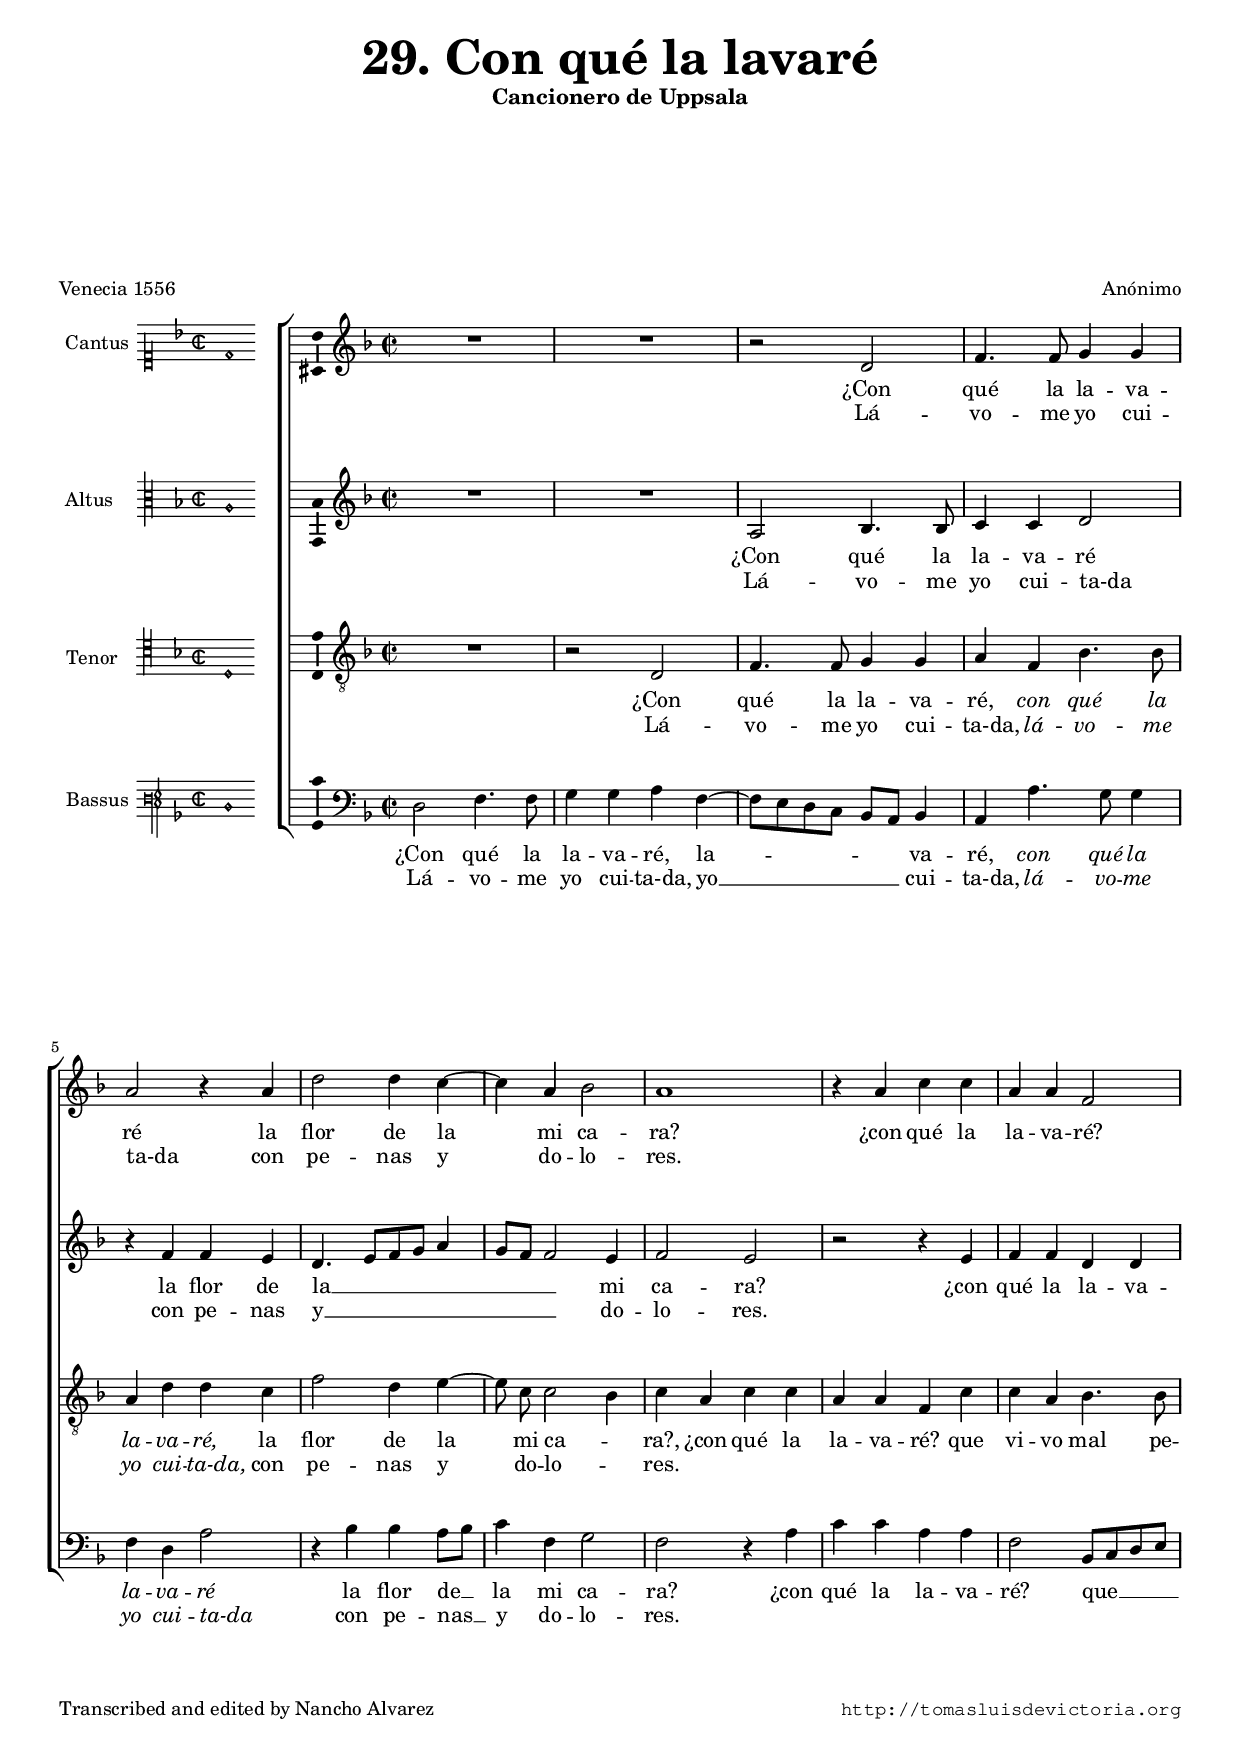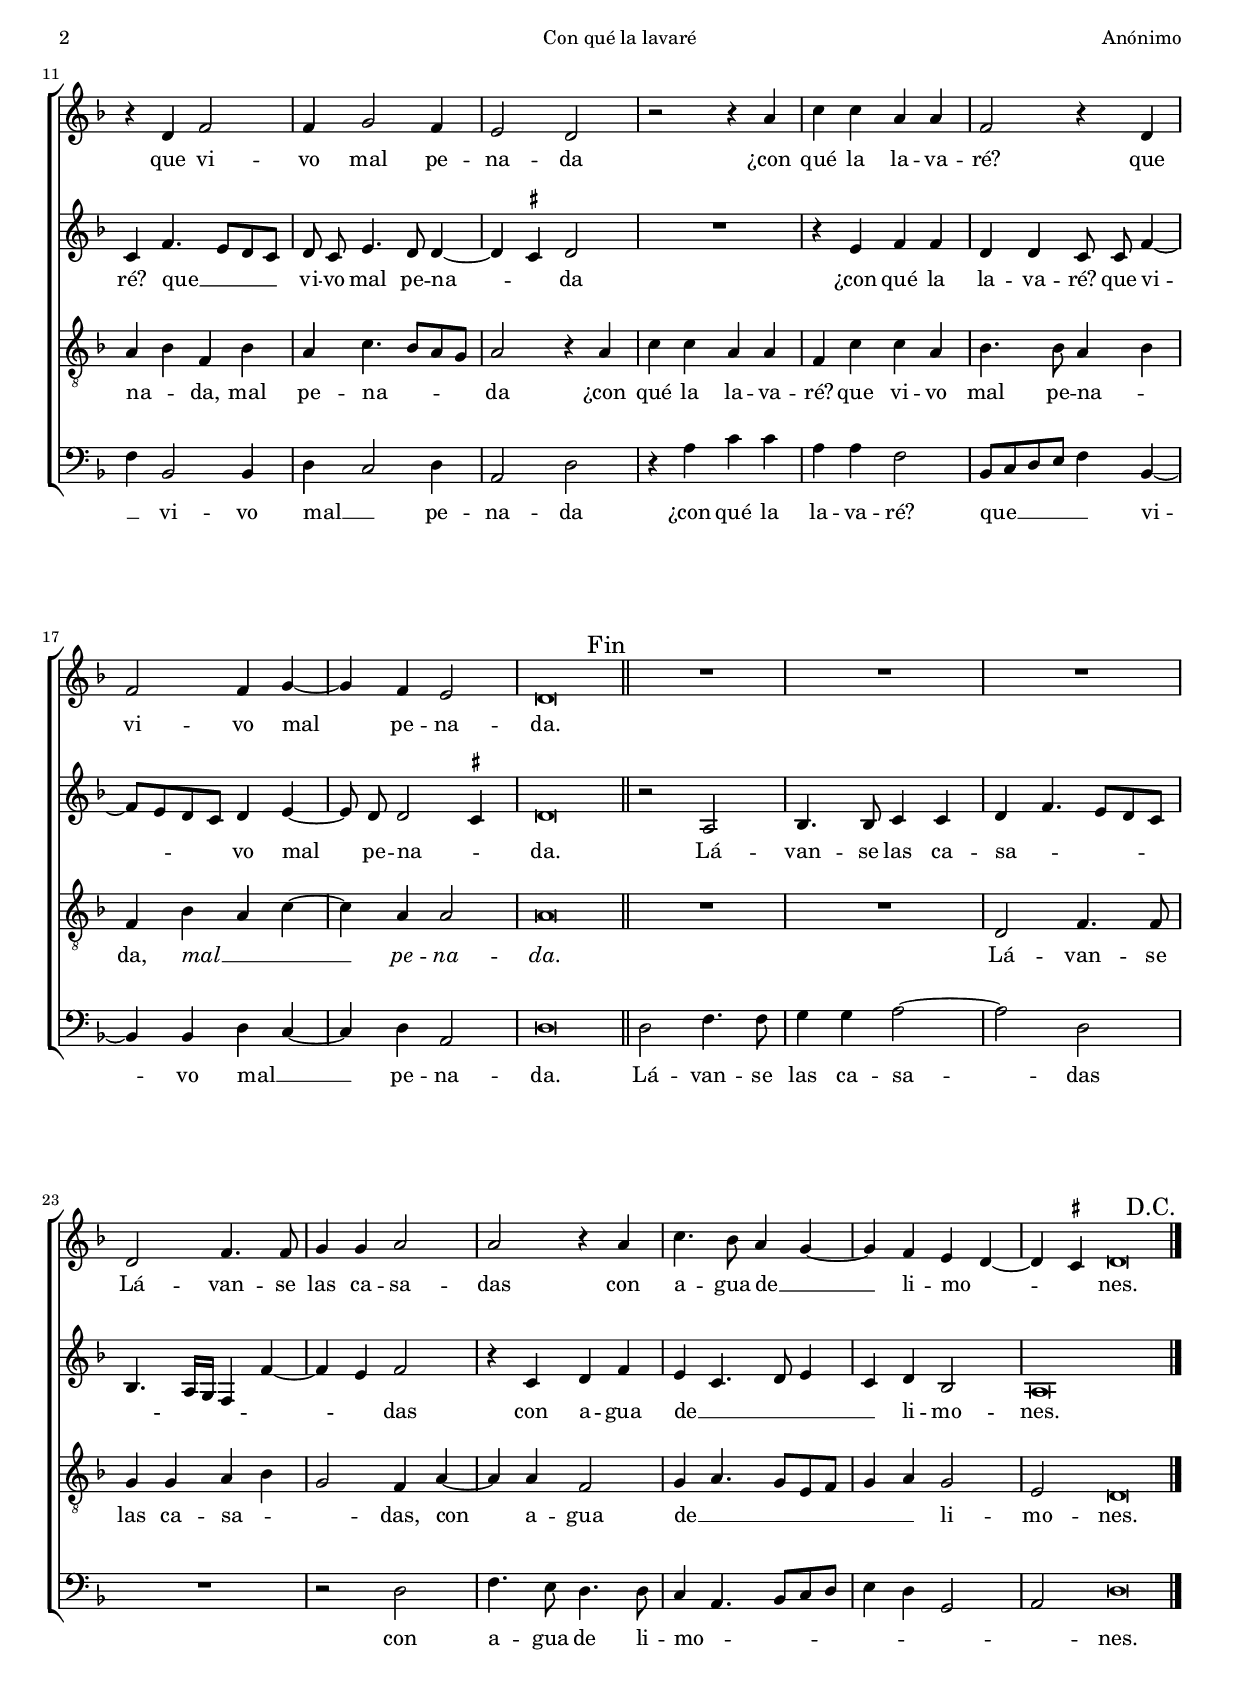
\version "2.18.0"

#(set-default-paper-size "a4")
#(set-global-staff-size 16.7)
#(ly:set-option 'point-and-click #f)
%mobile -s15.0 -i3.2

italicas=\override LyricText.font-shape = #'italic
rectas=\override LyricText.font-shape = #'upright
ss=\once \set suggestAccidentals = ##t
incipitwidth = 20
mtempo={\tempo 4 = 100}
mtempob={\tempo 4 = 50}
mt=#(define-music-function (parser location offset) (number?) ; move lyric text
      #{ \once \override LyricText.X-offset = -$offset #})

htitle="Con qué la lavaré"
hcomposer="Anónimo"

\header {
	title=\markup{\fontsize #4 "29. Con qué la lavaré"}
	subtitle="Cancionero de Uppsala"
	subsubtitle=\markup{\null \vspace #6 }
	composer="Anónimo"
        pdfauthor=\composer
	%opus="(-)"
	poet=\markup{"Venecia 1556"}
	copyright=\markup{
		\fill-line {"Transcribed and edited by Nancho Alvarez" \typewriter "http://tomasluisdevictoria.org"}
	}
%	tagline=""
}



%%%%%%%%%%%%%%%%%%%%%%%%%%%%%%%%%%%%%%%%%%%%%%%%%%%%%%%%%%%%%%%%%%%%%%%%%%%%%5

global={\key f \major \time 2/2 \skip 1*19 \bar "||" 
					\skip 1*9 \bar "|."
}

cantus={
	R1*4/4 |
	R1*4/4 |
	r2 d' |
	f'4. f'8 g'4 g' |
%5
	a'2 r4 a' |
	d''2 d''4 c'' ~ |
	c'' a' bes'2 |
	a'1 |
	r4 a' c'' c'' |
%10
	a' a' f'2 |
	r4 d' f'2 |
	f'4 g'2 f'4 |
	e'2 d' |
	r r4 a' |
%15
	c'' c'' a' a' |
	f'2 r4 d' |
	f'2 f'4 g' ~ |
	g' f' e'2 |
	d'\breve*1/2
        \override Score.RehearsalMark.self-alignment-X=#right
        \mark \markup{"Fin"}
%20
	R1*4/4 |
	R1*4/4 |
	R1*4/4 |
	d'2 f'4. f'8 |
	g'4 g' a'2 |
%25
	a' r4 a' |
	c''4. bes'8 a'4 g' ~ |
	g' f' e' d' ~ |
	d' \ss cis' d'\breve*1/4
        \mark \markup{"D.C."}
}

altus={
	R1*4/4 |
	R1*4/4 |
	a2 bes4. bes8 |
	c'4 c' d'2 | % d'4 d'
%5
	r4 f' f' e' |
	d'4.  e'8[ f' g'] a'4 |
	g'8 f' f'2 e'4 |
	f'2 e' |
	r r4 e' |
%10
	f' f' d' d' |
	c' f'4. e'8 d' c' |
	\set Staff.autoBeaming = ##f
	d' c' e'4. d'8 d'4 ~ |
	\set Staff.autoBeaming = ##t
	d' \ss cis' d'2 |
	R1*4/4 |
%15
	r4 e' f' f' |
	\set Staff.autoBeaming = ##f
	d' d' c'8 c' f'4 ~ |
	\set Staff.autoBeaming = ##t
	f'8 e' d' c' d'4 e' ~ |
	\set Staff.autoBeaming = ##f
	e'8 d' d'2 \ss cis'4 |
	\set Staff.autoBeaming = ##t
	d'\breve*1/2 |
%20
	r2 a |
	bes4. bes8 c'4 c' |
	d' f'4. e'8 d' c' |
	bes4. a16 g f4 f' ~ |
	f' e' f'2 |
%25
	r4 c' d' f' |
	e' c'4. d'8 e'4 |
	c' d' bes2 |
	a\breve*1/2
}

tenor={
	R1*4/4 |
	r2 d |
	f4. f8 g4 g |
	a f bes4. bes8 |
%5
	a4 d' d' c' |
	f'2 d'4 e' ~ |
	\set Staff.autoBeaming = ##f
	e'8 c' c'2 bes4 |
	\set Staff.autoBeaming = ##t
	c' a c' c' |
	a a f c' |
%10
	c' a bes4. bes8 |
	a4 bes f bes |
	a c'4. bes8 a g |
	a2 r4 a |
	c' c' a a |
%15
	f c' c' a |
	bes4. bes8 a4 bes |
	f bes a c' ~ |
	c' a a2 |
	a\breve*1/2 |
%20
	R1*4/4 |
	R1*4/4 |
	d2 f4. f8 |
	g4 g a bes |
	g2 f4 a ~ |
%25
	a a f2 |
	g4 a4. g8 e f |
	g4 a g2 |
	e d\breve*1/4
}

bassus={
	d2 f4. f8 |
	g4 g a f ~ |
	f8 e d c bes, a, bes,4 |
	a, a4. g8 g4 |
%5
	f d a2 |
	r4 bes bes a8 bes |
	c'4 f g2 |
	f r4 a |
	c' c' a a |
%10
	f2 bes,8 c d e |
	f4 bes,2 bes,4 |
	d c2 d4 |
	a,2 d |
	r4 a c' c' |
%15
	a a f2 |
	bes,8 c d e f4 bes, ~ |
	bes, bes, d c ~ |
	c d a,2 |
	d\breve*1/2 |
%20
	d2 f4. f8 |
	g4 g a2 ~ |
	a d |
	R1*4/4 |
	r2 d |
%25
	f4. e8 d4. d8 |
	c4 a,4. bes,8 c d |
	e4 d g,2 |
	a, d\breve*1/4
}

textocantus=\lyricmode{
¿Con qué la la -- va -- ré
la flor de la _ mi ca -- ra?
¿con qué la la -- va -- ré?
que vi -- vo mal pe -- na -- da
¿con qué la la -- va -- ré?
que vi -- vo mal _ pe -- na -- da.
Lá -- van -- se las ca -- sa -- das
con a -- gua de __ _ _ li -- mo -- _ _ _ nes.
}
textocantusb=\lyricmode{
Lá -- vo -- me yo cui -- \mt #0 ta-da 
con pe -- nas y _ do -- lo -- res.
}

textoaltus=\lyricmode{
¿Con qué la la -- va -- ré
la flor de la __ _ _ _ _ _ _ _ mi ca -- ra?
¿con qué la la -- va -- ré?
que __ _ _ _ vi -- vo mal pe -- na -- _ _ da % tal vez "que _ vi -- vo mal pe -- na -- _ _ _ _ da" 
¿con qué la la -- va -- ré?
que vi -- _ _ _ _ vo mal _ pe -- na -- _ da.
Lá -- van -- se las ca -- sa -- _ _ _ _ _ _ _ _ _ _ _ das
con a -- gua de __ _ _ _ _ li -- mo -- nes.
}
textoaltusb=\lyricmode{
Lá -- vo -- me yo cui -- \mt #0 ta-da 
con pe -- nas y __ _ _ _ _ _ _ _ do -- lo -- res.
}

textotenor=\lyricmode{
¿Con qué la la -- va -- ré,
\italicas
con qué la la -- va -- ré,
\rectas
la flor de la _ mi ca -- _ ra?,
¿con qué la la -- va -- ré?
que vi -- vo mal pe -- na -- _ da,
mal pe -- na -- _ _ _ da
¿con qué la la -- va -- ré?
que vi -- vo mal pe -- na -- _ da,
\italicas
mal __ _ _ _ pe -- na -- da.
\rectas
Lá -- van -- se las ca -- sa -- _ _ das,
con _ a -- gua de __ _ _ _ _ _ _ li -- mo -- nes.
}
textotenorb=\lyricmode{
Lá -- vo -- me yo cui -- \mt #1.5 ta-da,
\italicas
lá -- vo -- me yo cui -- \mt #1.5 ta-da, 
\rectas
con pe -- nas y _ do -- lo -- _ res.
}

textobassus=\lyricmode{
¿Con qué la la -- va -- ré,
la -- _ _ _ _ _ _ va -- ré,
\italicas
con qué la la -- va -- ré
\rectas
la flor de __ _ la mi ca -- ra?
¿con qué la la -- va -- ré?
que __ _ _ _ _ vi -- vo mal __ _ pe -- na -- da
¿con qué la la -- va -- ré?
que __ _ _ _ _ vi -- _ vo mal __ _ _ pe -- na -- da.
Lá -- van -- se las ca -- sa -- _ das
con a -- gua de li -- mo -- _ _ _ _ _ _ _ _ nes.
}
textobassusb=\lyricmode{
Lá -- vo -- me yo cui -- \mt #2 ta-da,
yo __ _ _ _ _ _ _ cui -- \mt #1.5 ta-da,
\italicas
lá -- vo -- me yo cui -- \mt #0 ta-da 
\rectas
con pe -- nas __ _ y do -- lo -- res.
}


incipitcantus=\markup{
	\score{
		{ 
		\set Staff.instrumentName="Cantus "
		\override NoteHead.style = #'neomensural
		\override Staff.TimeSignature.style = #'neomensural
		\cadenzaOn 
		\clef "petrucci-c1"
		\key f \major
		\time 2/2
                d'1
		} 

	\layout { line-width=\incipitwidth indent = 0 }
	}
}

incipitaltus=\markup{
	\score{
		{ 
		\set Staff.instrumentName="Altus    "
		\override NoteHead.style = #'neomensural 
		\override Staff.TimeSignature.style = #'neomensural
		\cadenzaOn 
		\clef "petrucci-c3"
		\key f \major
		\time 2/2
                a1
		} 
	\layout { line-width=\incipitwidth indent = 0 }
	}
}


incipittenor=\markup{
	\score{
		{ 
		\set Staff.instrumentName="Tenor   "
		\override NoteHead.style = #'neomensural 
		\override Staff.TimeSignature.style = #'neomensural
		\cadenzaOn 
		\clef "petrucci-c4"
		\key f \major
		\time 2/2
                d1
		} 
	\layout { line-width=\incipitwidth indent=0 }
	}
}

incipitbassus=\markup{
	\score{
		{ 
		\set Staff.instrumentName="Bassus "
		\override NoteHead.style = #'neomensural
		\override Staff.TimeSignature.style = #'neomensural
		\cadenzaOn 
		\clef "petrucci-f3"
		\key f \major
		\time 2/2
                d1
		} 
	\layout { line-width=\incipitwidth indent = 0 }
	}
}

%\layout {
%       \context {\Voice
%               \remove Ligature_bracket_engraver
%               \consists Mensural_ligature_engraver
%       }
%       line-width=\incipitwidth
%       indent = 0
%}

\score {\transpose c' c'{
\new ChoirStaff<<

	\new Staff <<\global
	\new Voice="v1" {
		\set Staff.instrumentName=\incipitcantus
		\clef "treble"
		\cantus }
	\new Lyrics \lyricsto "v1" {\textocantus }
	\new Lyrics \lyricsto "v1" {\textocantusb }
	>>

	\new Staff <<\global
	\new Voice="v2" {
		\set Staff.instrumentName=\incipitaltus
		\clef "treble"
		\altus }
	\new Lyrics \lyricsto "v2" {\textoaltus }
	\new Lyrics \lyricsto "v2" {\textoaltusb }
	>>
	
	\new Staff <<\global
	\new Voice="v3" {
		\set Staff.instrumentName=\incipittenor
		\clef "G_8"
		\tenor }
	\new Lyrics \lyricsto "v3" {\textotenor }
	\new Lyrics \lyricsto "v3" {\textotenorb }
	>>

	\new Staff <<\global
	\new Voice="v4" {
		\set Staff.instrumentName=\incipitbassus
		\clef "bass"
		\bassus }
	\new Lyrics \lyricsto "v4" {\textobassus }
	\new Lyrics \lyricsto "v4" {\textobassusb }
	>>
	
>>

	} % transpose

\layout{ 
	\context {\Lyrics 
		\override VerticalAxisGroup.staff-affinity = #UP
		\override VerticalAxisGroup.nonstaff-relatedstaff-spacing =
			#'((basic-distance . 0) (minimum-distance . 0) (padding . 1))
		\override LyricText.font-size = #1.2
		\override LyricHyphen.minimum-distance = #0.5
	}
	\context {\Score 
		tempoHideNote = ##t
		\override BarNumber.padding = #2 
	}
	\context {\Voice 
		melismaBusyProperties = #'()
		%autoBeaming = ##f
	}
	\context {\Staff 
                %\RemoveEmptyStaves
                %\override VerticalAxisGroup.remove-first = ##t
		\override VerticalAxisGroup.staff-staff-spacing =
			#'((basic-distance . 11) (minimum-distance . 0) (padding . 1))
		\consists Ambitus_engraver 
		\override LigatureBracket.padding = #1
	}
}

%\midi { \mtempo }

}


\paper{
	evenHeaderMarkup=\markup  \fill-line { \fromproperty #'page:page-number-string \htitle \hcomposer }
	oddHeaderMarkup= \markup  \fill-line { \on-the-fly #not-first-page \hcomposer \on-the-fly #not-first-page \htitle \on-the-fly #not-first-page \fromproperty #'page:page-number-string }
	%system-count=20
	%page-count = 1
	ragged-last-bottom = ##f
	indent=3.9\cm
	system-system-spacing =
	#'((basic-distance . 20) (minimum-distance . 0) (padding . 5))
	top-system-spacing = % header
	#'((basic-distance . 8) (minimum-distance . 0) (padding . 0))
	last-bottom-spacing = % footer
	#'((basic-distance . 12) (minimum-distance . 0) (padding . 0))
	markup-system-spacing.padding = #2
}
